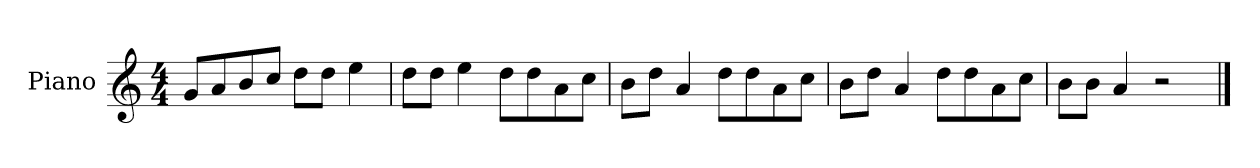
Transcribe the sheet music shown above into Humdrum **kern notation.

**kern
*part1
*staff1
*I"Piano
*I'P-no
*clefG2
*k[]
*M4/4
*MM90
=1
8g/L
8a/
8b/
8cc/J
8dd\L
8dd\J
4ee\
=2
8dd\L
8dd\J
4ee\
8dd\L
8dd\
8a\
8cc\J
=3
8b\L
8dd\J
4a/
8dd\L
8dd\
8a\
8cc\J
=4
8b\L
8dd\J
4a/
8dd\L
8dd\
8a\
8cc\J
=5
8b\L
8b\J
4a/
2r
==
*-
